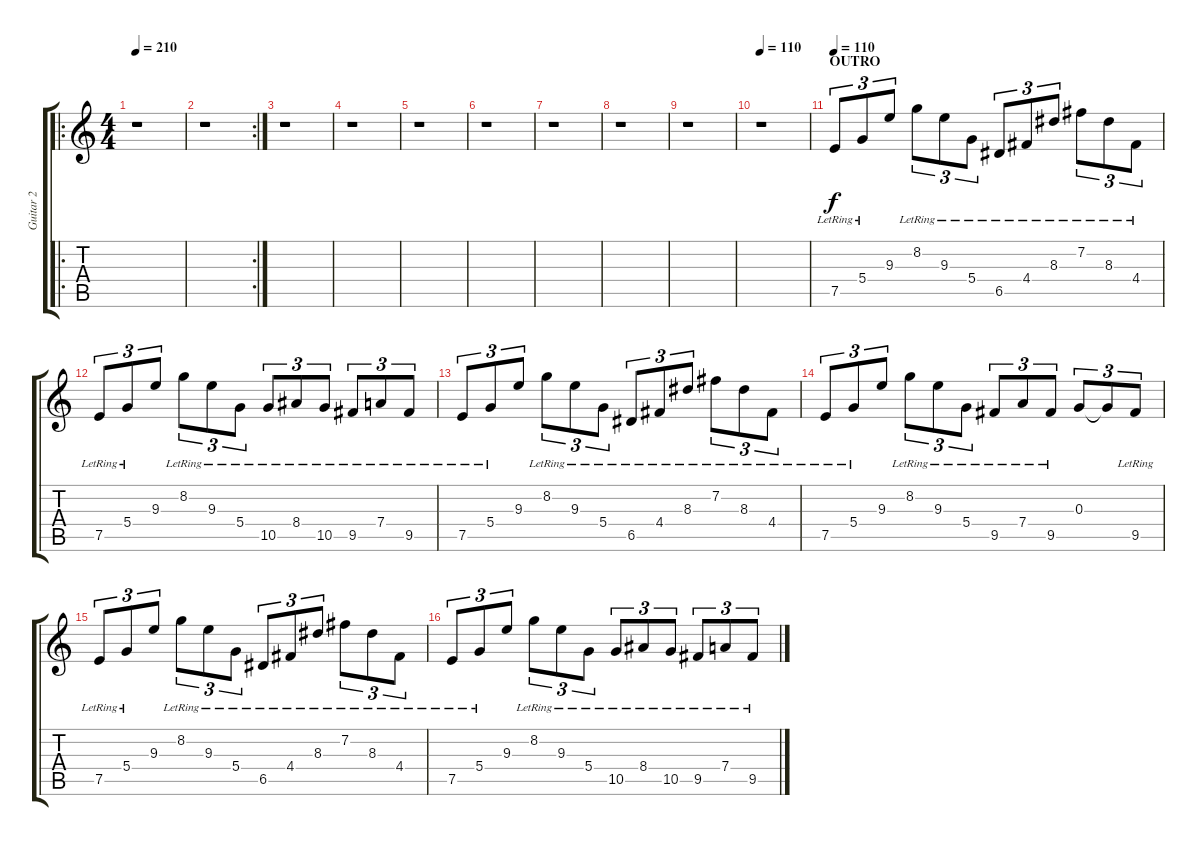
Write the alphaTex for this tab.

\track ("Guitar 2" "Guitar 2") {instrument acousticguitarnylon}
\staff {score tabs}
\tuning (E4 B3 G3 D3 A2 E2) {hide}
\ro
\ts (4 4)
\tempo 210
\clef g2
\ks c
r.1{dy f} |
\rc 2
r.1 |
r.1 |
r.1 |
r.1 |
r.1 |
r.1 |
r.1 |
r.1 |
\tempo 110
r.1 |
\section ("" "OUTRO")
\tempo 110
7.5{lr}.8{tu (3 2)} 5.4{lr}.8{tu (3 2)} 9.3.8{tu (3 2)} 8.2{lr}.8{tu (3 2)} 9.3{lr}.8{tu (3 2)} 5.4{lr}.8{tu (3 2)} 6.5{lr}.8{tu (3 2)} 4.4{lr}.8{tu (3 2)} 8.3{lr}.8{tu (3 2)} 7.2{lr}.8{tu (3 2)} 8.3{lr}.8{tu (3 2)} 4.4{lr}.8{tu (3 2)} |
7.5{lr}.8{tu (3 2)} 5.4{lr}.8{tu (3 2)} 9.3.8{tu (3 2)} 8.2{lr}.8{tu (3 2)} 9.3{lr}.8{tu (3 2)} 5.4{lr}.8{tu (3 2)} 10.5{lr}.8{tu (3 2)} 8.4{lr}.8{tu (3 2)} 10.5{lr}.8{tu (3 2)} 9.5{lr}.8{tu (3 2)} 7.4{lr}.8{tu (3 2)} 9.5{lr}.8{tu (3 2)} |
7.5{lr}.8{tu (3 2)} 5.4{lr}.8{tu (3 2)} 9.3.8{tu (3 2)} 8.2{lr}.8{tu (3 2)} 9.3{lr}.8{tu (3 2)} 5.4{lr}.8{tu (3 2)} 6.5{lr}.8{tu (3 2)} 4.4{lr}.8{tu (3 2)} 8.3{lr}.8{tu (3 2)} 7.2{lr}.8{tu (3 2)} 8.3{lr}.8{tu (3 2)} 4.4{lr}.8{tu (3 2)} |
7.5{lr}.8{tu (3 2)} 5.4{lr}.8{tu (3 2)} 9.3.8{tu (3 2)} 8.2{lr}.8{tu (3 2)} 9.3{lr}.8{tu (3 2)} 5.4{lr}.8{tu (3 2)} 9.5{lr}.8{tu (3 2)} 7.4{lr}.8{tu (3 2)} 9.5{lr}.8{tu (3 2)} 0.3.8{tu (3 2)} 0.3{t}.8{tu (3 2)} 9.5{lr}.8{tu (3 2)} |
7.5{lr}.8{tu (3 2)} 5.4{lr}.8{tu (3 2)} 9.3.8{tu (3 2)} 8.2{lr}.8{tu (3 2)} 9.3{lr}.8{tu (3 2)} 5.4{lr}.8{tu (3 2)} 6.5{lr}.8{tu (3 2)} 4.4{lr}.8{tu (3 2)} 8.3{lr}.8{tu (3 2)} 7.2{lr}.8{tu (3 2)} 8.3{lr}.8{tu (3 2)} 4.4{lr}.8{tu (3 2)} |
7.5{lr}.8{tu (3 2)} 5.4{lr}.8{tu (3 2)} 9.3.8{tu (3 2)} 8.2{lr}.8{tu (3 2)} 9.3{lr}.8{tu (3 2)} 5.4{lr}.8{tu (3 2)} 10.5{lr}.8{tu (3 2)} 8.4{lr}.8{tu (3 2)} 10.5{lr}.8{tu (3 2)} 9.5{lr}.8{tu (3 2)} 7.4{lr}.8{tu (3 2)} 9.5{lr}.8{tu (3 2)}
